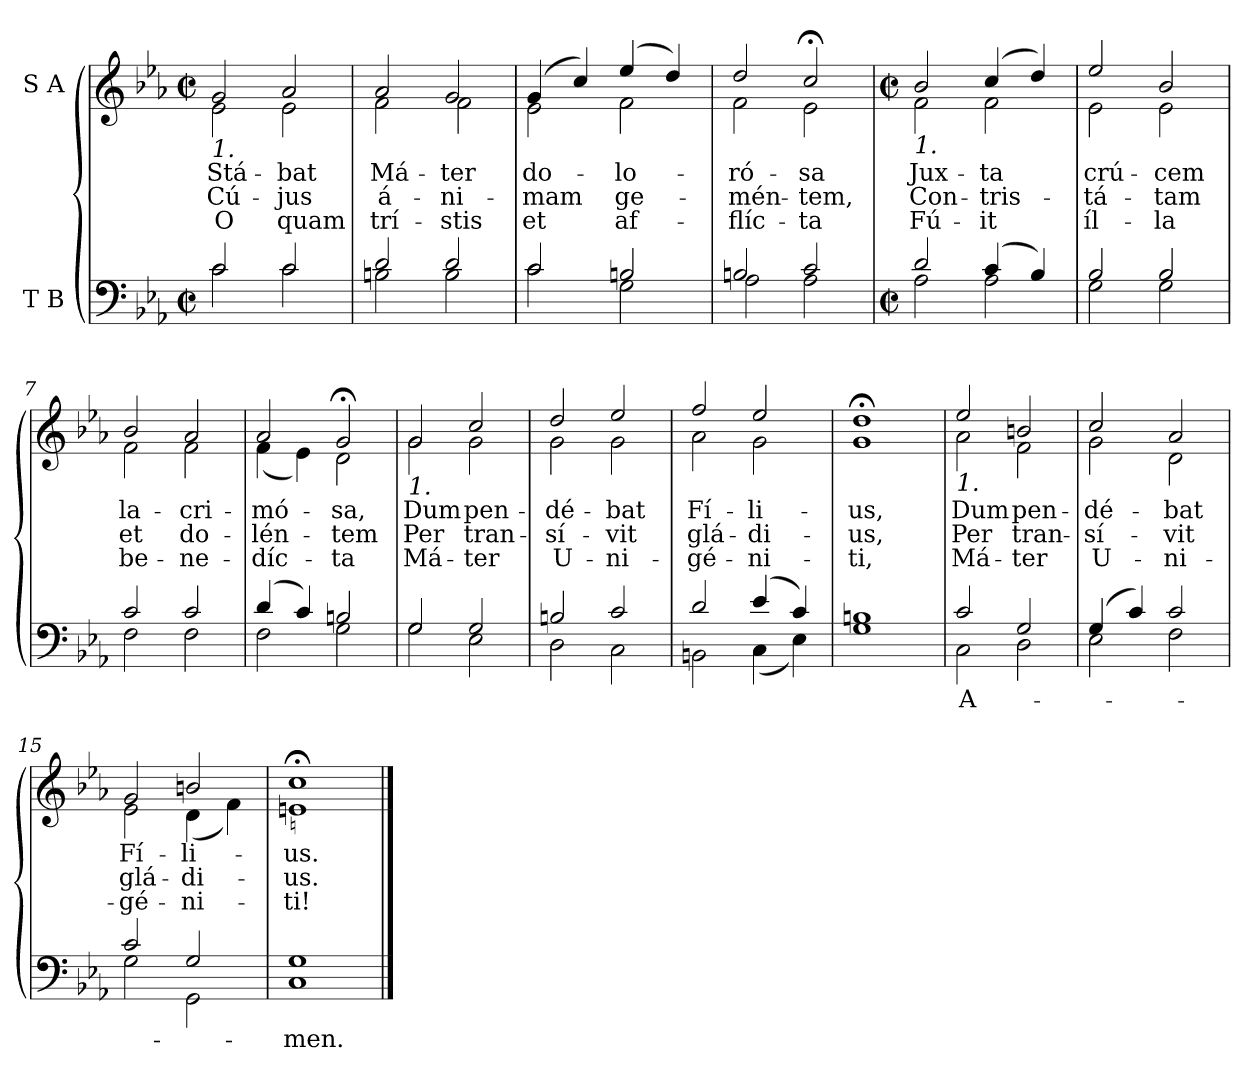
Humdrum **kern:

**kern	**text	**kern	**text	**text	**text
*part2	*part2	*part1	*part1	*part1	*part1
*staff2	*staff2	*staff1	*staff1	*staff1	*staff1
*I"T B	*	*I"S A	*	*	*
*clefF4	*	*clefG2	*	*	*
*k[b-e-a-]	*	*k[b-e-a-]	*	*	*
*E-:	*	*E-:	*	*	*
*M2/2	*	*M2/2	*	*	*
*met(c|)	*	*met(c|)	*	*	*
=1	=1	=1	=1	=1	=1
*^	*	*^	*	*	*
!	!	!	!LO:TX:b:i:t=1.	!	!	!	!
!	!	!	!	!	!LO:LY:b	!LO:LY:b	!LO:LY:b
2c/	2c\	.	2g/	2e-\	Stá-	-Cú-	-O
!	!	!	!	!	!LO:LY:b	!LO:LY:b	!LO:LY:b
2c/	2c\	.	2a-/	2e-\	bat	jus	quam
=2	=2	=2	=2	=2	=2	=2	=2
!	!	!	!	!	!LO:LY:b	!LO:LY:b	!LO:LY:b
2d/	2Bn\	.	2a-/	2f\	Má-	-á-	-trí-
!	!	!	!	!	!LO:LY:b	!LO:LY:b	!LO:LY:b
2d/	2B\	.	2g/	2f\	-ter	ni-	-stis
=3	=3	=3	=3	=3	=3	=3	=3
!	!	!	!	!	!LO:LY:b	!LO:LY:b	!LO:LY:b
2c/	2c\	.	(>4g/	2e-\	do-	-mam	et
.	.	.	4cc/)	.	.	.	.
!	!	!	!	!	!LO:LY:b	!LO:LY:b	!LO:LY:b
2Bn/	2G\	.	(>4ee-/	2f\	lo-	-ge-	-af-
.	.	.	4dd/)	.	.	.	.
=4	=4	=4	=4	=4	=4	=4	=4
!	!	!	!	!	!LO:LY:b	!LO:LY:b	!LO:LY:b
2Bn/	2A-\	.	2dd/	2f\	-ró-	-mén-	-flíc-
!	!	!	!	!	!LO:LY:b	!LO:LY:b	!LO:LY:b
2c/	2A-\	.	2cc;</	2e-\	-sa	tem,	ta
!!LO:LB:g=z	!!
=5	=5	=5	=5	=5	=5	=5	=5
*M2/2	*	*	*M2/2	*	*	*	*
*met(c|)	*	*	*met(c|)	*	*	*	*
!	!	!	!LO:TX:b:i:t=1.	!	!	!	!
!	!	!	!	!	!LO:LY:b	!LO:LY:b	!LO:LY:b
2d/	2A-\	.	2b-/	2f\	Jux-	-Con-	-Fú-
!	!	!	!	!	!LO:LY:b	!LO:LY:b	!LO:LY:b
(>4c/	2A-\	.	(>4cc/	2f\	-ta	tris-	-it
4B-/)	.	.	4dd/)	.	.	.	.
=6	=6	=6	=6	=6	=6	=6	=6
!	!	!	!	!	!LO:LY:b	!LO:LY:b	!LO:LY:b
2B-/	2G\	.	2ee-/	2e-\	crú-	-tá-	-íl-
!	!	!	!	!	!LO:LY:b	!LO:LY:b	!LO:LY:b
2B-/	2G\	.	2b-/	2e-\	-cem	tam	la
=7	=7	=7	=7	=7	=7	=7	=7
!	!	!	!	!	!LO:LY:b	!LO:LY:b	!LO:LY:b
2c/	2F\	.	2b-/	2f\	la-	-et	be-
!	!	!	!	!	!LO:LY:b	!LO:LY:b	!LO:LY:b
2c/	2F\	.	2a-/	2f\	-cri-	-do-	-ne-
=8	=8	=8	=8	=8	=8	=8	=8
!	!	!	!	!	!LO:LY:b	!LO:LY:b	!LO:LY:b
(>4d/	2F\	.	2a-/	(<4f\	-mó-	-lén-	-díc-
4c/)	.	.	.	4e-\)	.	.	.
!	!	!	!	!	!LO:LY:b	!LO:LY:b	!LO:LY:b
2Bn/	2G\	.	2g;</	2d\	-sa,	tem	ta
!!LO:LB:g=z	!!
=9	=9	=9	=9	=9	=9	=9	=9
!	!	!	!LO:TX:b:i:t=1.	!	!	!	!
!	!	!	!	!	!LO:LY:b	!LO:LY:b	!LO:LY:b
2G/	2G\	.	2g/	2g\	Dum	Per	Má-
!	!	!	!	!	!LO:LY:b	!LO:LY:b	!LO:LY:b
2G/	2E-\	.	2cc/	2g\	-pen-	-tran-	-ter
=10	=10	=10	=10	=10	=10	=10	=10
!	!	!	!	!	!LO:LY:b	!LO:LY:b	!LO:LY:b
2Bn/	2D\	.	2dd/	2g\	dé-	-sí-	-U-
!	!	!	!	!	!LO:LY:b	!LO:LY:b	!LO:LY:b
2c/	2C\	.	2ee-/	2g\	-bat	vit	ni-
=11	=11	=11	=11	=11	=11	=11	=11
!	!	!	!	!	!LO:LY:b	!LO:LY:b	!LO:LY:b
2d/	2BBn\	.	2ff/	2a-\	-Fí-	-glá-	-gé-
!	!	!	!	!	!LO:LY:b	!LO:LY:b	!LO:LY:b
(>4e-/	(<4C\	.	2ee-/	2g\	-li-	-di-	-ni-
4c/)	4E-\)	.	.	.	.	.	.
=12	=12	=12	=12	=12	=12	=12	=12
!	!	!	!	!	!LO:LY:b	!LO:LY:b	!LO:LY:b
1Bn/	1G\	.	1dd;</	1g\	-us,	us,	ti,
!!LO:LB:g=z	!!
=13	=13	=13	=13	=13	=13	=13	=13
!	!	!	!LO:TX:b:i:t=1.	!	!	!	!
!	!	!LO:LY:b	!	!	!LO:LY:b	!LO:LY:b	!LO:LY:b
2c/	2C\	A-	2ee-/	2a-\	Dum	Per	Má-
!	!	!	!	!	!LO:LY:b	!LO:LY:b	!LO:LY:b
2G/	2D\	.	2bn/	2f\	-pen-	-tran-	-ter
=14	=14	=14	=14	=14	=14	=14	=14
!	!	!	!	!	!LO:LY:b	!LO:LY:b	!LO:LY:b
(>4G/	2E-\	.	2cc/	2g\	dé-	-sí-	-U-
4c/)	.	.	.	.	.	.	.
!	!	!	!	!	!LO:LY:b	!LO:LY:b	!LO:LY:b
2c/	2F\	.	2a-/	2d\	-bat	vit	ni-
=15	=15	=15	=15	=15	=15	=15	=15
!	!	!	!	!	!LO:LY:b	!LO:LY:b	!LO:LY:b
2c/	2G\	.	2g/	2e-\	-Fí-	-glá-	-gé-
!	!	!	!	!	!LO:LY:b	!LO:LY:b	!LO:LY:b
2G/	2GG\	.	2bn/	(<4d\	-li-	-di-	-ni-
.	.	.	.	4f\)	.	.	.
=16	=16	=16	=16	=16	=16	=16	=16
!	!	!	!LO:TX:b:t=♮	!	!	!	!
!	!	!LO:LY:b	!	!	!LO:LY:b	!LO:LY:b	!LO:LY:b
1G/	1C\	-men.	1cc;</	1en\	-us.	us.	ti!
*v	*v	*	*	*	*	*	*
*	*	*v	*v	*	*	*
==	==	==	==	==	==
*-	*-	*-	*-	*-	*-
